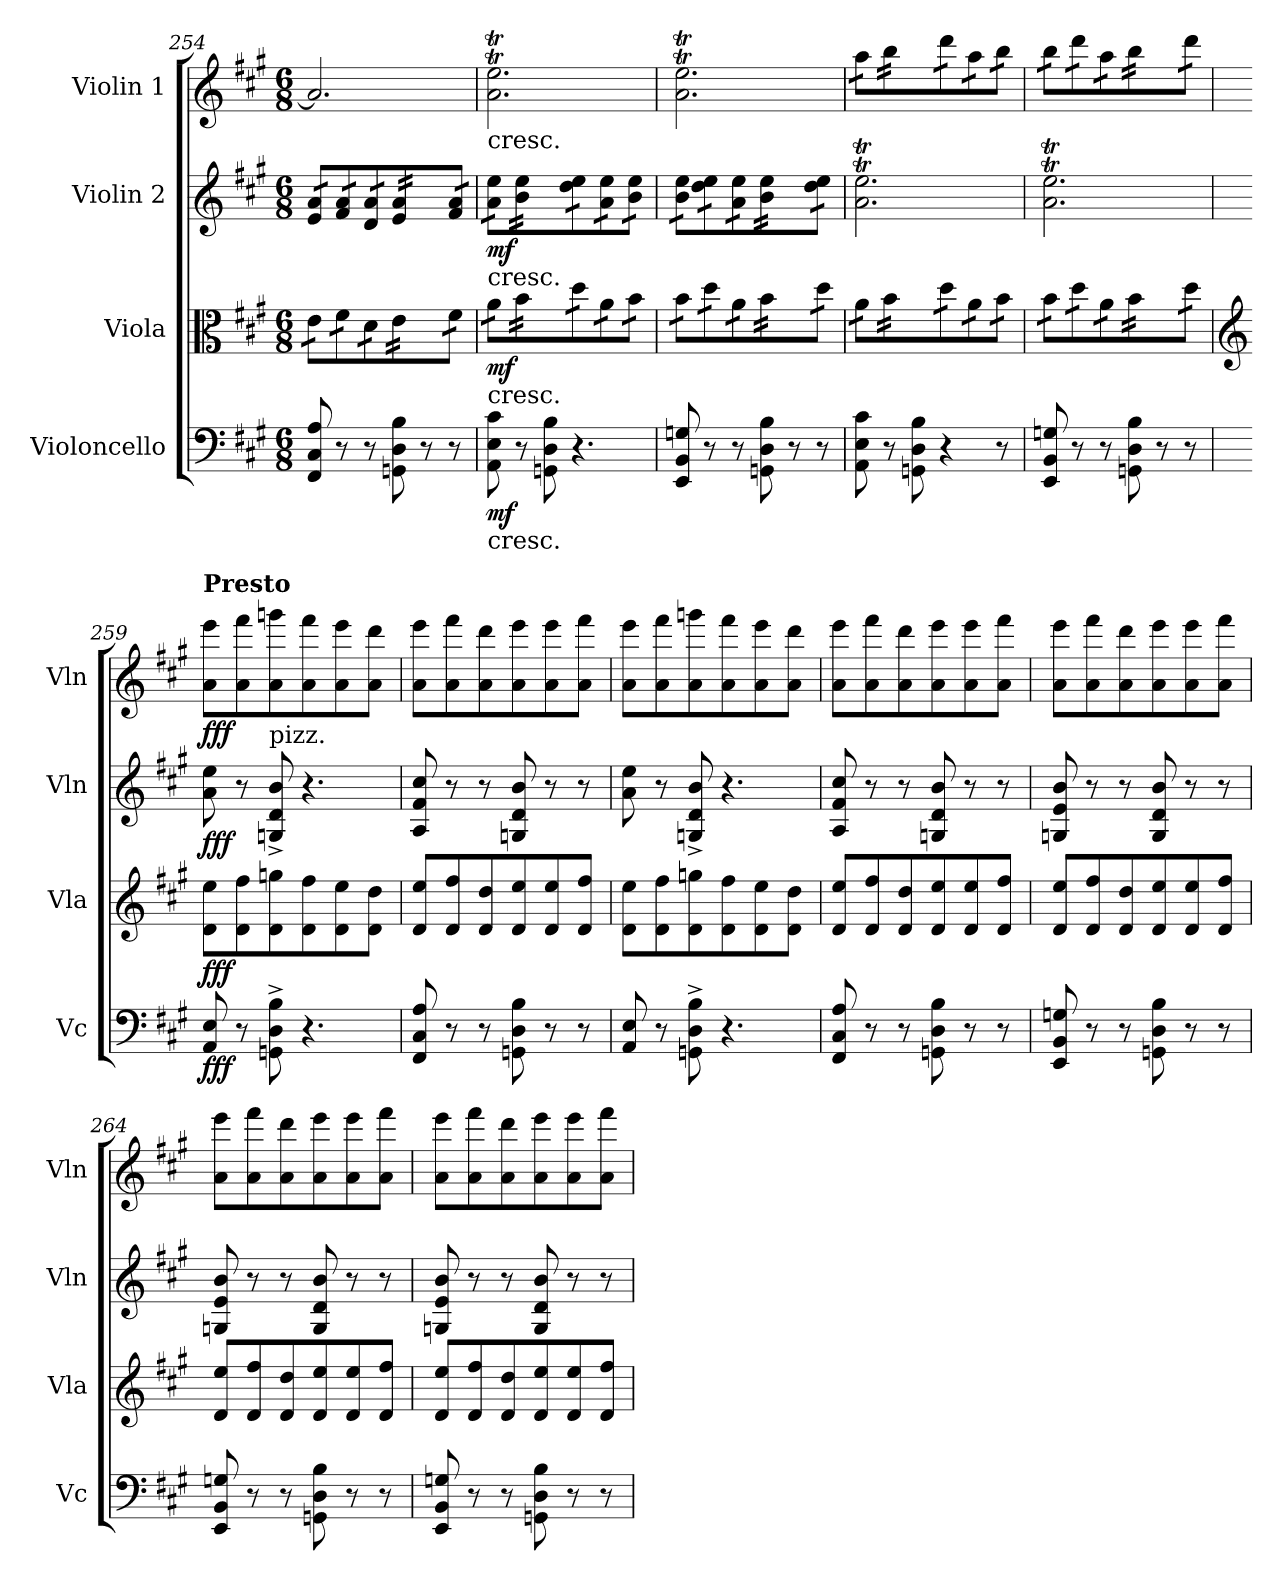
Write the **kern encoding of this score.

**kern	**dynam	**kern	**dynam	**kern	**dynam	**kern	**dynam
*part4	*part4	*part3	*part3	*part2	*part2	*part1	*part1
*staff4	*staff4	*staff3	*staff3	*staff2	*staff2	*staff1	*staff1
*I"Violoncello	*	*I"Viola	*	*I"Violin 2	*	*I"Violin 1	*
*I'Vc	*	*I'Vla	*	*I'Vln	*	*I'Vln	*
*clefF4	*	*clefC3	*	*clefG2	*	*clefG2	*
*k[f#c#g#]	*	*k[f#c#g#]	*	*k[f#c#g#]	*	*k[f#c#g#]	*
*M6/8	*	*M6/8	*	*M6/8	*	*M6/8	*
=254	=254	=254	=254	=254	=254	=254	=254
*	*	*tremolo	*	*	*	*	*
*	*	*	*	*tremolo	*	*	*
8FF#/ 8C#/ 8A/	.	16e\LL	.	16e/ 16a/LL	.	2.a/]	.
.	.	16e\	.	16e/ 16a/	.	.	.
8r	.	16f#\	.	16f#/ 16a/	.	.	.
.	.	16f#\	.	16f#/ 16a/	.	.	.
8r	.	16d\	.	16d/ 16a/	.	.	.
.	.	16d\	.	16d/ 16a/	.	.	.
8GGn\ 8D\ 8B\	.	16e\	.	16e/ 16a/	.	.	.
.	.	16e\	.	16e/ 16a/	.	.	.
8r	.	16e\	.	16e/ 16a/	.	.	.
.	.	16e\	.	16e/ 16a/	.	.	.
8r	.	16f#\	.	16f#/ 16a/	.	.	.
.	.	16f#\JJ	.	16f#/ 16a/JJ	.	.	.
=255	=255	=255	=255	=255	=255	=255	=255
!	!	!	!	!	!	!LO:TX:b:t=cresc.	!
!	!	!	!	!LO:TX:b:t=cresc.	!	!	!
!	!	!LO:TX:b:t=cresc.	!	!	!	!	!
!LO:TX:b:t=cresc.	!	!	!	!	!	!	!
!	!LO:DY:b	!	!LO:DY:b	!	!LO:DY:b	!	!
8AA\ 8E\ 8c#\	mf	16a\LL	mf	16a\ 16ee\LL	mf	2.a\T 2.ee\T	.
.	.	16a\	.	16a\ 16ee\	.	.	.
8r	.	16b\	.	16b\ 16ee\	.	.	.
.	.	16b\	.	16b\ 16ee\	.	.	.
8GGn\ 8D\ 8B\	.	16b\	.	16b\ 16ee\	.	.	.
.	.	16b\	.	16b\ 16ee\	.	.	.
4.r	.	16dd\	.	16dd\ 16ee\	.	.	.
.	.	16dd\	.	16dd\ 16ee\	.	.	.
.	.	16a\	.	16a\ 16ee\	.	.	.
.	.	16a\	.	16a\ 16ee\	.	.	.
.	.	16b\	.	16b\ 16ee\	.	.	.
.	.	16b\JJ	.	16b\ 16ee\JJ	.	.	.
=256	=256	=256	=256	=256	=256	=256	=256
8EE/ 8BB/ 8Gn/	.	16b\LL	.	16b\ 16ee\LL	.	2.a\T 2.ee\T	.
.	.	16b\	.	16b\ 16ee\	.	.	.
8r	.	16dd\	.	16dd\ 16ee\	.	.	.
.	.	16dd\	.	16dd\ 16ee\	.	.	.
8r	.	16a\	.	16a\ 16ee\	.	.	.
.	.	16a\	.	16a\ 16ee\	.	.	.
8GGn\ 8D\ 8B\	.	16b\	.	16b\ 16ee\	.	.	.
.	.	16b\	.	16b\ 16ee\	.	.	.
8r	.	16b\	.	16b\ 16ee\	.	.	.
.	.	16b\	.	16b\ 16ee\	.	.	.
8r	.	16dd\	.	16dd\ 16ee\	.	.	.
.	.	16dd\JJ	.	16dd\ 16ee\JJ	.	.	.
*	*	*	*	*Xtremolo	*	*	*
=257	=257	=257	=257	=257	=257	=257	=257
*	*	*	*	*	*	*tremolo	*
8AA\ 8E\ 8c#\	.	16a\LL	.	2.a\T 2.ee\T	.	16aa\LL	.
.	.	16a\	.	.	.	16aa\	.
8r	.	16b\	.	.	.	16bb\	.
.	.	16b\	.	.	.	16bb\	.
8GGn\ 8D\ 8B\	.	16b\	.	.	.	16bb\	.
.	.	16b\	.	.	.	16bb\	.
4r	.	16dd\	.	.	.	16ddd\	.
.	.	16dd\	.	.	.	16ddd\	.
.	.	16a\	.	.	.	16aa\	.
.	.	16a\	.	.	.	16aa\	.
8r	.	16b\	.	.	.	16bb\	.
.	.	16b\JJ	.	.	.	16bb\JJ	.
=258	=258	=258	=258	=258	=258	=258	=258
8EE/ 8BB/ 8Gn/	.	16b\LL	.	2.a\T 2.ee\T	.	16bb\LL	.
.	.	16b\	.	.	.	16bb\	.
8r	.	16dd\	.	.	.	16ddd\	.
.	.	16dd\	.	.	.	16ddd\	.
8r	.	16a\	.	.	.	16aa\	.
.	.	16a\	.	.	.	16aa\	.
8GGn\ 8D\ 8B\	.	16b\	.	.	.	16bb\	.
.	.	16b\	.	.	.	16bb\	.
8r	.	16b\	.	.	.	16bb\	.
.	.	16b\	.	.	.	16bb\	.
8r	.	16dd\	.	.	.	16ddd\	.
.	.	16dd\JJ	.	.	.	16ddd\JJ	.
*	*	*	*	*	*	*Xtremolo	*
*	*	*Xtremolo	*	*	*	*	*
=259	=259	=259	=259	=259	=259	=259	=259
!!LO:REH:place=s1:a:B:fs=14:t=N
*	*	*clefG2	*	*	*	*	*
!	!	!	!	!	!	!LO:TX:a:B:t=Presto	!
!	!LO:DY:b	!	!LO:DY:b	!	!LO:DY:b	!	!LO:DY:b
8AA/ 8E/	fff	8d\ 8ee\L	fff	8a\ 8ee\	fff	8a\ 8eee\L	fff
8r	.	8d\ 8ff#\	.	8r	.	8a\ 8fff#\	.
!	!	!	!	!LO:TX:a:t=pizz.	!	!	!
8GGn\^ 8D\^ 8B\^	.	8d\ 8ggn\	.	8Gn/^ 8d/^ 8b/^	.	8a\ 8gggn\	.
4.r	.	8d\ 8ff#\	.	4.r	.	8a\ 8fff#\	.
.	.	8d\ 8ee\	.	.	.	8a\ 8eee\	.
.	.	8d\ 8dd\J	.	.	.	8a\ 8ddd\J	.
=260	=260	=260	=260	=260	=260	=260	=260
8FF#/ 8C#/ 8A/	.	8d/ 8ee/L	.	8A/ 8f#/ 8cc#/	.	8a\ 8eee\L	.
8r	.	8d/ 8ff#/	.	8r	.	8a\ 8fff#\	.
8r	.	8d/ 8dd/	.	8r	.	8a\ 8ddd\	.
8GGn\ 8D\ 8B\	.	8d/ 8ee/	.	8Gn/ 8d/ 8b/	.	8a\ 8eee\	.
8r	.	8d/ 8ee/	.	8r	.	8a\ 8eee\	.
8r	.	8d/ 8ff#/J	.	8r	.	8a\ 8fff#\J	.
=261	=261	=261	=261	=261	=261	=261	=261
8AA/ 8E/	.	8d\ 8ee\L	.	8a\ 8ee\	.	8a\ 8eee\L	.
8r	.	8d\ 8ff#\	.	8r	.	8a\ 8fff#\	.
8GGn\^ 8D\^ 8B\^	.	8d\ 8ggn\	.	8Gn/^ 8d/^ 8b/^	.	8a\ 8gggn\	.
4.r	.	8d\ 8ff#\	.	4.r	.	8a\ 8fff#\	.
.	.	8d\ 8ee\	.	.	.	8a\ 8eee\	.
.	.	8d\ 8dd\J	.	.	.	8a\ 8ddd\J	.
=262	=262	=262	=262	=262	=262	=262	=262
8FF#/ 8C#/ 8A/	.	8d/ 8ee/L	.	8A/ 8f#/ 8cc#/	.	8a\ 8eee\L	.
8r	.	8d/ 8ff#/	.	8r	.	8a\ 8fff#\	.
8r	.	8d/ 8dd/	.	8r	.	8a\ 8ddd\	.
8GGn\ 8D\ 8B\	.	8d/ 8ee/	.	8Gn/ 8d/ 8b/	.	8a\ 8eee\	.
8r	.	8d/ 8ee/	.	8r	.	8a\ 8eee\	.
8r	.	8d/ 8ff#/J	.	8r	.	8a\ 8fff#\J	.
=263	=263	=263	=263	=263	=263	=263	=263
8EE/ 8BB/ 8Gn/	.	8d/ 8ee/L	.	8Gn/ 8e/ 8b/	.	8a\ 8eee\L	.
8r	.	8d/ 8ff#/	.	8r	.	8a\ 8fff#\	.
8r	.	8d/ 8dd/	.	8r	.	8a\ 8ddd\	.
8GGn\ 8D\ 8B\	.	8d/ 8ee/	.	8G/ 8d/ 8b/	.	8a\ 8eee\	.
8r	.	8d/ 8ee/	.	8r	.	8a\ 8eee\	.
8r	.	8d/ 8ff#/J	.	8r	.	8a\ 8fff#\J	.
=264	=264	=264	=264	=264	=264	=264	=264
8EE/ 8BB/ 8Gn/	.	8d/ 8ee/L	.	8Gn/ 8e/ 8b/	.	8a\ 8eee\L	.
8r	.	8d/ 8ff#/	.	8r	.	8a\ 8fff#\	.
8r	.	8d/ 8dd/	.	8r	.	8a\ 8ddd\	.
8GGn\ 8D\ 8B\	.	8d/ 8ee/	.	8G/ 8d/ 8b/	.	8a\ 8eee\	.
8r	.	8d/ 8ee/	.	8r	.	8a\ 8eee\	.
8r	.	8d/ 8ff#/J	.	8r	.	8a\ 8fff#\J	.
=265	=265	=265	=265	=265	=265	=265	=265
8EE/ 8BB/ 8Gn/	.	8d/ 8ee/L	.	8Gn/ 8e/ 8b/	.	8a\ 8eee\L	.
8r	.	8d/ 8ff#/	.	8r	.	8a\ 8fff#\	.
8r	.	8d/ 8dd/	.	8r	.	8a\ 8ddd\	.
8GGn\ 8D\ 8B\	.	8d/ 8ee/	.	8G/ 8d/ 8b/	.	8a\ 8eee\	.
8r	.	8d/ 8ee/	.	8r	.	8a\ 8eee\	.
8r	.	8d/ 8ff#/J	.	8r	.	8a\ 8fff#\J	.
=	=	=	=	=	=	=	=
*-	*-	*-	*-	*-	*-	*-	*-
